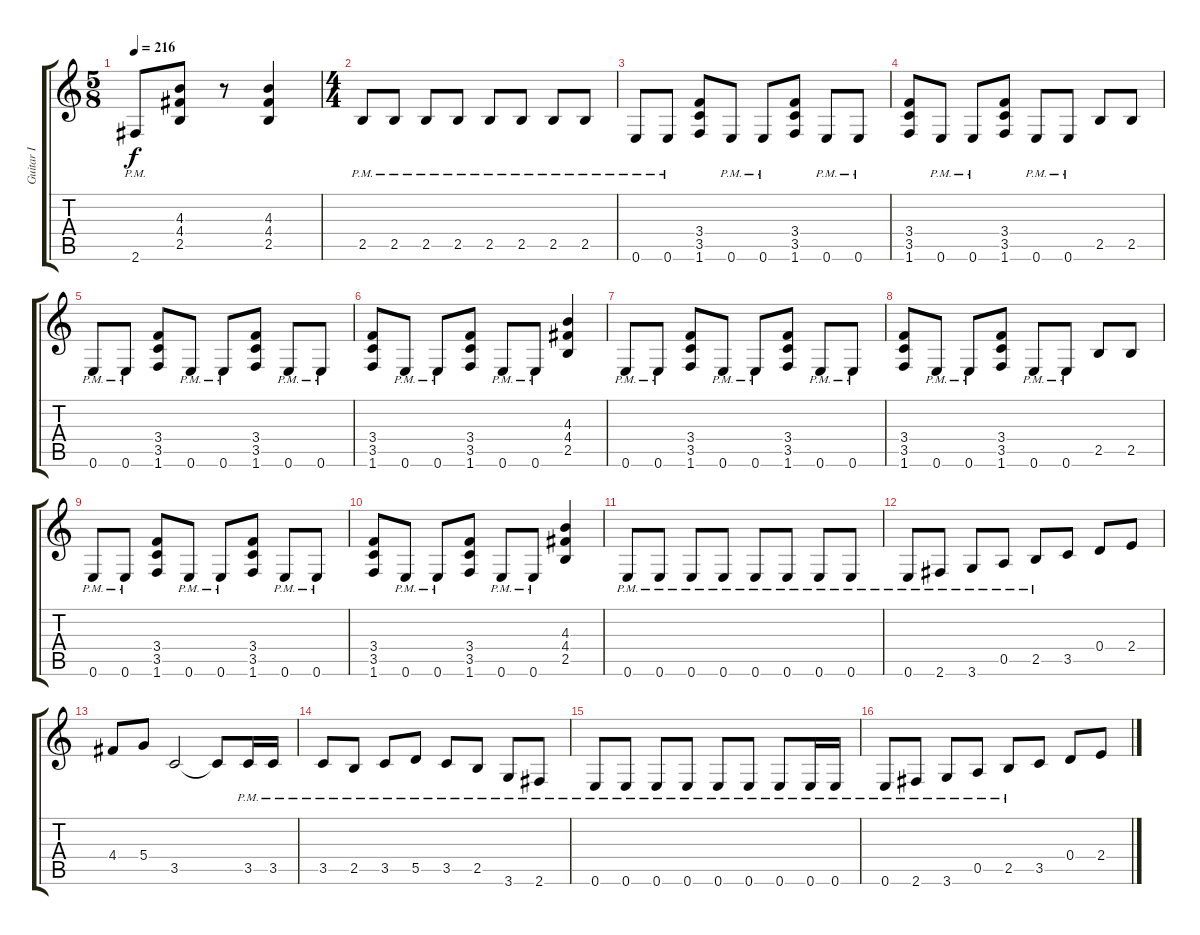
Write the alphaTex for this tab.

\track ("Guitar I" "Guitar I") {instrument distortionguitar}
\staff {score tabs}
\tuning (E4 B3 G3 D3 A2 E2) {hide}
\ts (5 8)
\tempo 216
\clef g2
\ks c
2.6{pm}.8{dy f} (4.3 4.4 2.5).8 r.8 (4.3 4.4 2.5).4 |
\ts (4 4)
2.5{pm}.8 2.5{pm}.8 2.5{pm}.8 2.5{pm}.8 2.5{pm}.8 2.5{pm}.8 2.5{pm}.8 2.5{pm}.8 |
0.6{pm}.8 0.6{pm}.8 (3.4 3.5 1.6).8 0.6{pm}.8 0.6{pm}.8 (3.4 3.5 1.6).8 0.6{pm}.8 0.6{pm}.8 |
(3.4 3.5 1.6).8 0.6{pm}.8 0.6{pm}.8 (3.4 3.5 1.6).8 0.6{pm}.8 0.6{pm}.8 2.5.8 2.5.8 |
0.6{pm}.8 0.6{pm}.8 (3.4 3.5 1.6).8 0.6{pm}.8 0.6{pm}.8 (3.4 3.5 1.6).8 0.6{pm}.8 0.6{pm}.8 |
(3.4 3.5 1.6).8 0.6{pm}.8 0.6{pm}.8 (3.4 3.5 1.6).8 0.6{pm}.8 0.6{pm}.8 (4.3 4.4 2.5).4 |
0.6{pm}.8 0.6{pm}.8 (3.4 3.5 1.6).8 0.6{pm}.8 0.6{pm}.8 (3.4 3.5 1.6).8 0.6{pm}.8 0.6{pm}.8 |
(3.4 3.5 1.6).8 0.6{pm}.8 0.6{pm}.8 (3.4 3.5 1.6).8 0.6{pm}.8 0.6{pm}.8 2.5.8 2.5.8 |
0.6{pm}.8 0.6{pm}.8 (3.4 3.5 1.6).8 0.6{pm}.8 0.6{pm}.8 (3.4 3.5 1.6).8 0.6{pm}.8 0.6{pm}.8 |
(3.4 3.5 1.6).8 0.6{pm}.8 0.6{pm}.8 (3.4 3.5 1.6).8 0.6{pm}.8 0.6{pm}.8 (4.3 4.4 2.5).4 |
0.6{pm}.8 0.6{pm}.8 0.6{pm}.8 0.6{pm}.8 0.6{pm}.8 0.6{pm}.8 0.6{pm}.8 0.6{pm}.8 |
0.6{pm}.8 2.6{pm}.8 3.6{pm}.8 0.5{pm}.8 2.5{pm}.8 3.5.8 0.4.8 2.4.8 |
4.4.8 5.4.8 3.5.2 3.5{t}.8 3.5{pm}.16 3.5{pm}.16 |
3.5{pm}.8 2.5{pm}.8 3.5{pm}.8 5.5{pm}.8 3.5{pm}.8 2.5{pm}.8 3.6{pm}.8 2.6{pm}.8 |
0.6{pm}.8 0.6{pm}.8 0.6{pm}.8 0.6{pm}.8 0.6{pm}.8 0.6{pm}.8 0.6{pm}.8 0.6{pm}.16 0.6{pm}.16 |
0.6{pm}.8 2.6{pm}.8 3.6{pm}.8 0.5{pm}.8 2.5{pm}.8 3.5.8 0.4.8 2.4.8
